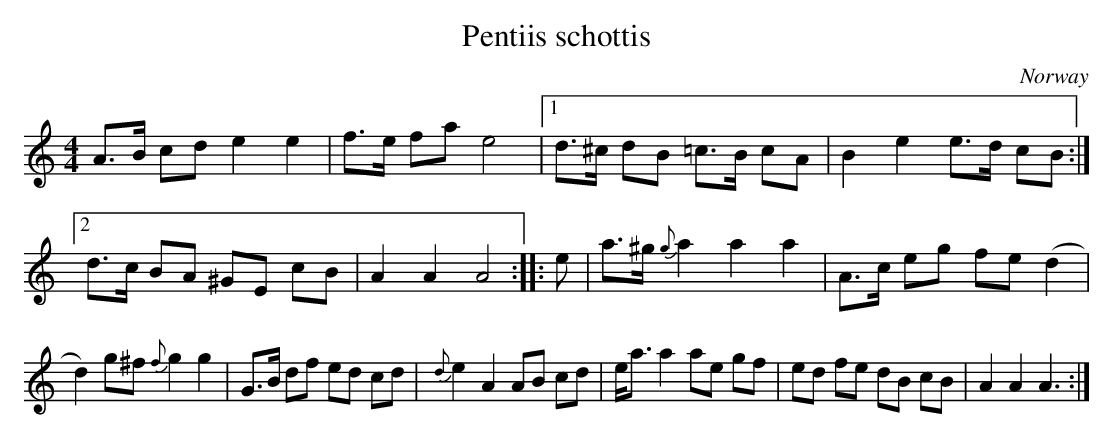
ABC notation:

X:1
T:Pentiis schottis
O:Norway
M:4/4
K:Am
A>B cd e2e2|f>e fa e4\
|1 d>^c dB =c>B cA|B2e2 e>d cB :|2
d>c BA ^GE cB|A2A2 A4:: \
e|\
a>^g {g}a2 a2a2|A>c eg fe (d2|
d2)g^f {f}g2g2|G>B df ed cd|\
{d}e2A2 AB cd|e<a a2 ae gf|\
ed fe dB cB|A2A2 A3:|
